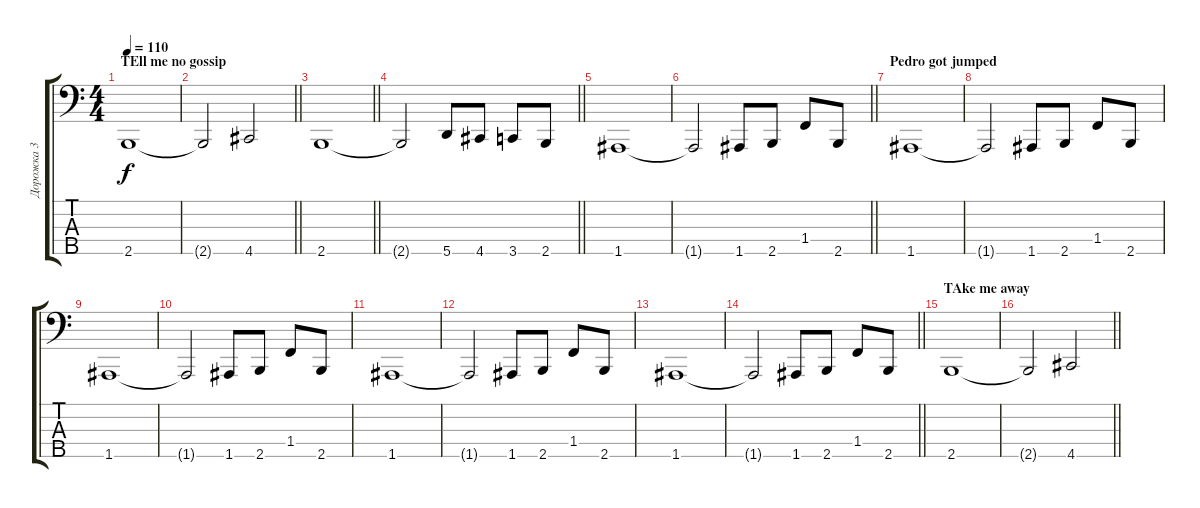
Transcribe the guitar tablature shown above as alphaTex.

\track ("Дорожка 3" "Дорожка 3") {instrument electricbassfinger}
\staff {score tabs}
\tuning (G2 D2 A1 E1 A0) {hide}
\ts (4 4)
\section ("" "TEll me no gossip")
\tempo 110
\clef f4
\ks c
2.5.1{dy f} |
\barLineRight lightlight
2.5{t}.2 4.5.2 |
\barLineRight lightlight
2.5.1 |
\barLineRight lightlight
2.5{t}.2 5.5.8 4.5.8 3.5.8 2.5.8 |
1.5.1 |
\barLineRight lightlight
1.5{t}.2 1.5.8 2.5.8 1.4.8 2.5.8 |
\section ("" "Pedro got jumped")
1.5.1 |
1.5{t}.2 1.5.8 2.5.8 1.4.8 2.5.8 |
1.5.1 |
1.5{t}.2 1.5.8 2.5.8 1.4.8 2.5.8 |
1.5.1 |
1.5{t}.2 1.5.8 2.5.8 1.4.8 2.5.8 |
1.5.1 |
\barLineRight lightlight
1.5{t}.2 1.5.8 2.5.8 1.4.8 2.5.8 |
\section ("" "TAke me away")
2.5.1 |
\barLineRight lightlight
2.5{t}.2 4.5.2
